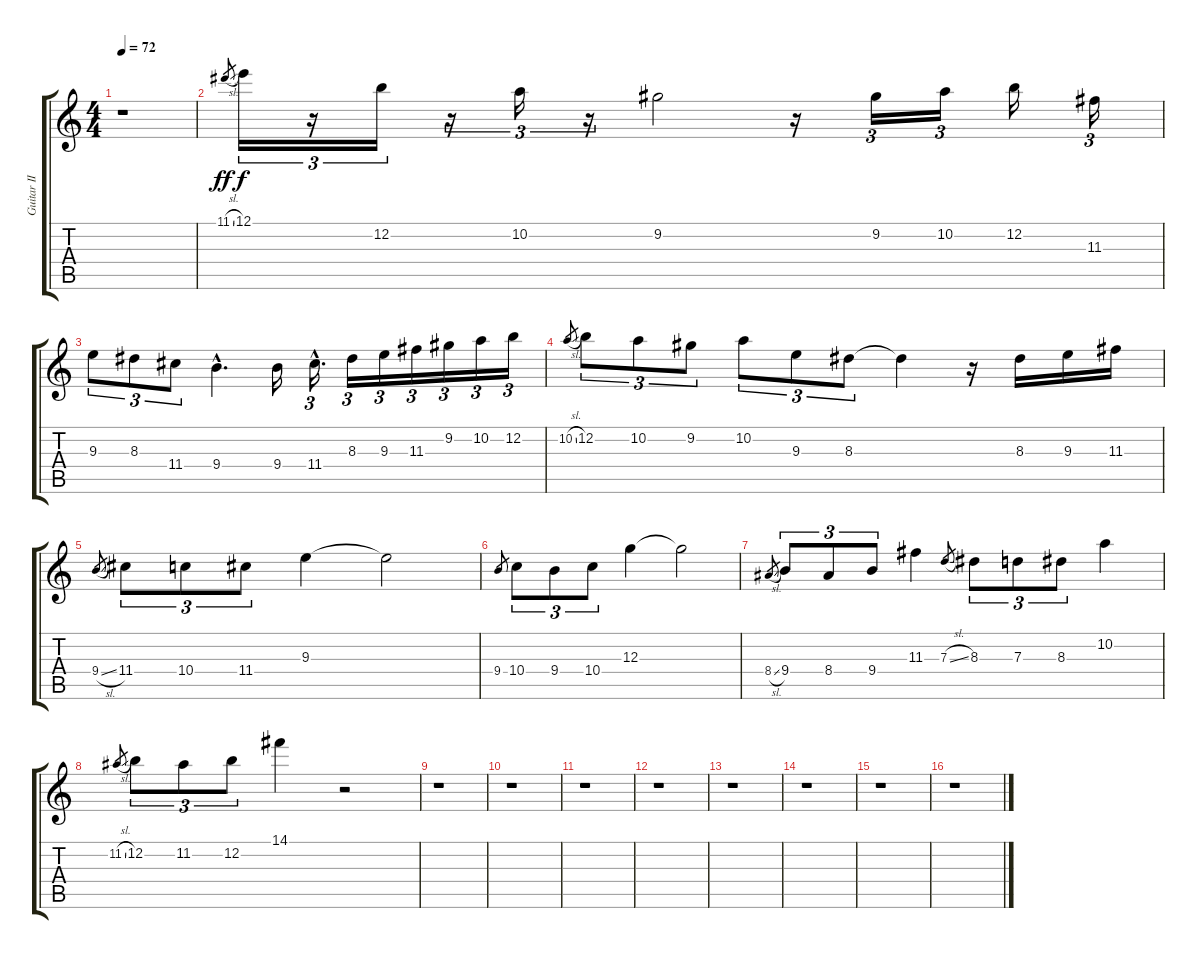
\track ("Guitar II" "Guitar II") {instrument acousticguitarsteel}
\staff {score tabs}
\tuning (E4 B3 G3 D3 A2 E2) {hide}
\ts (4 4)
\tempo 72
\clef g2
\ks c
r.1{dy ff instrument acousticguitarsteel} |
11.1{sl}.8{gr} 12.1.16{tu (3 2) dy f} r.16{tu (3 2)} 12.2.16{tu (3 2)} r.16{tu (3 2)} 10.2.16{tu (3 2)} r.16{tu (3 2)} 9.2.2 r.16 9.2.16{tu (3 2)} 10.2.16{tu (3 2)} 12.2.16 11.3.16{tu (3 2)} |
9.3.8{tu (3 2)} 8.3.8{tu (3 2)} 11.4.8{tu (3 2)} 9.4{hac}.4{d} 9.4.16 11.4{hac}.16{d tu (3 2)} 8.3.16{tu (3 2)} 9.3.16{tu (3 2)} 11.3.16{tu (3 2)} 9.2.16{tu (3 2)} 10.2.16{tu (3 2)} 12.2.16{tu (3 2)} |
10.2{sl}.8{gr} 12.2.8{tu (3 2)} 10.2.8{tu (3 2)} 9.2.8{tu (3 2)} 10.2.8{tu (3 2)} 9.3.8{tu (3 2)} 8.3.8{tu (3 2)} 8.3{t}.4 r.16 8.3.16 9.3.16 11.3.16 |
9.4{sl}.8{gr} 11.4.8{tu (3 2)} 10.4.8{tu (3 2)} 11.4.8{tu (3 2)} 9.3.4 9.3{t}.2 |
9.4.8{gr} 10.4.8{tu (3 2)} 9.4.8{tu (3 2)} 10.4.8{tu (3 2)} 12.3.4 12.3{t}.2 |
8.4{sl}.8{gr} 9.4.8{tu (3 2)} 8.4.8{tu (3 2)} 9.4.8{tu (3 2)} 11.3.4 7.3{sl}.8{gr} 8.3.8{tu (3 2)} 7.3.8{tu (3 2)} 8.3.8{tu (3 2)} 10.2.4 |
11.2{sl}.8{gr} 12.2.8{tu (3 2)} 11.2.8{tu (3 2)} 12.2.8{tu (3 2)} 14.1.4 r.2 |
r.1 |
r.1 |
r.1 |
r.1 |
r.1 |
r.1 |
r.1 |
r.1
